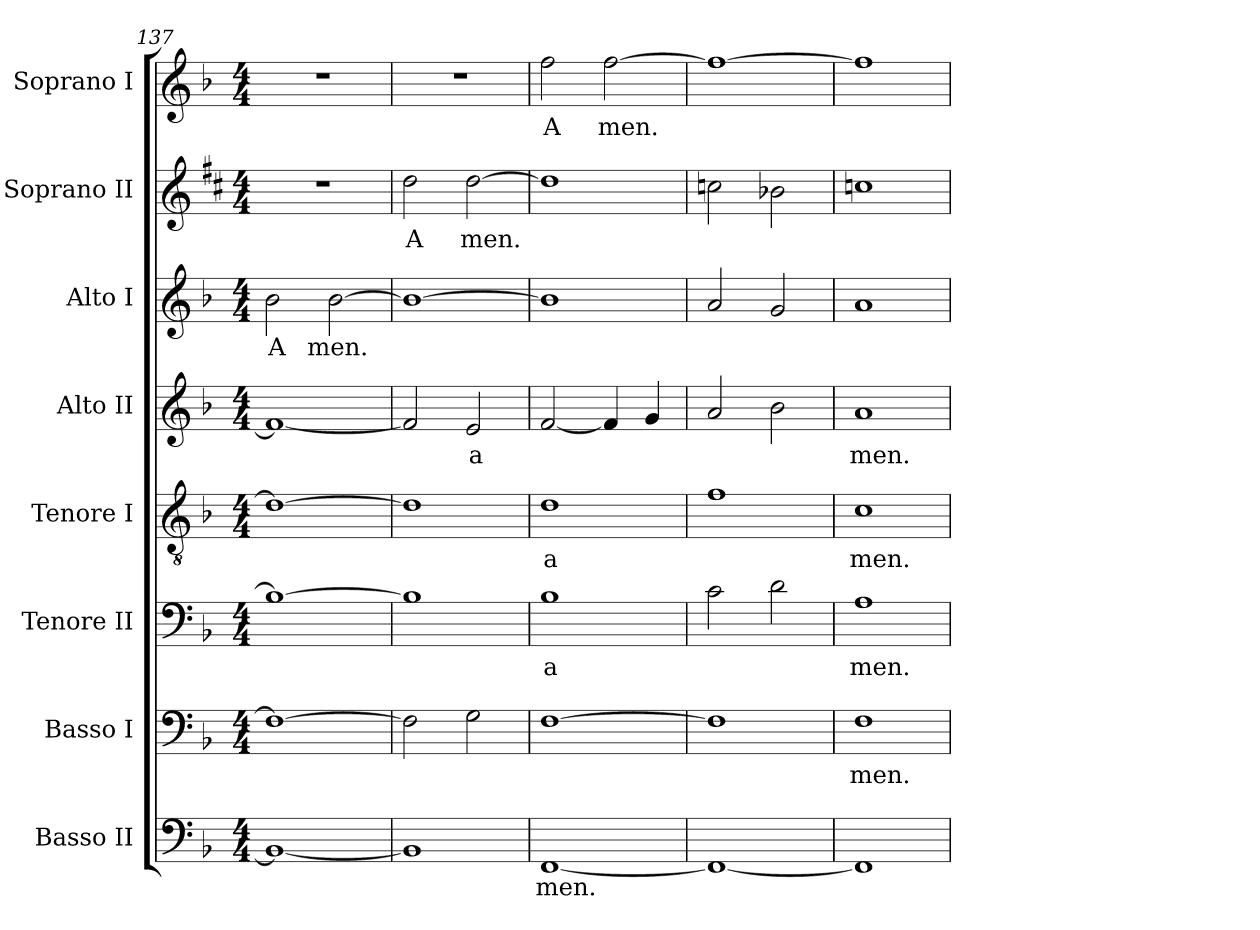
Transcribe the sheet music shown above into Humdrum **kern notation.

**kern	**text	**kern	**text	**kern	**text	**kern	**text	**kern	**text	**kern	**text	**kern	**text	**kern	**text
*part8	*part8	*part7	*part7	*part6	*part6	*part5	*part5	*part4	*part4	*part3	*part3	*part2	*part2	*part1	*part1
*staff8	*staff8	*staff7	*staff7	*staff6	*staff6	*staff5	*staff5	*staff4	*staff4	*staff3	*staff3	*staff2	*staff2	*staff1	*staff1
*I"Basso II	*	*I"Basso I	*	*I"Tenore II	*	*I"Tenore I	*	*I"Alto II	*	*I"Alto I	*	*I"Soprano II	*	*I"Soprano I	*
*I'B	*	*I'B	*	*I'T	*	*I'T	*	*I'A	*	*I'A	*	*I'S	*	*I'S	*
*clefF4	*	*clefF4	*	*clefF4	*	*clefGv2	*	*clefG2	*	*clefG2	*	*clefG2	*	*clefG2	*
*k[b-]	*	*k[b-]	*	*k[b-]	*	*k[b-]	*	*k[b-]	*	*k[b-]	*	*k[f#c#]	*	*k[b-]	*
*F:	*	*F:	*	*F:	*	*F:	*	*F:	*	*F:	*	*D:	*	*F:	*
*M4/4	*	*M4/4	*	*M4/4	*	*M4/4	*	*M4/4	*	*M4/4	*	*M4/4	*	*M4/4	*
=137	=137	=137	=137	=137	=137	=137	=137	=137	=137	=137	=137	=137	=137	=137	=137
1BB-_	.	1F_	.	1B-_	.	1d_	.	1f_	.	2b-\	A	1r	.	1r	.
.	.	.	.	.	.	.	.	.	.	[2b-\	men.	.	.	.	.
=138	=138	=138	=138	=138	=138	=138	=138	=138	=138	=138	=138	=138	=138	=138	=138
1BB-]	.	2F\]	.	1B-]	.	1d]	.	2f/]	.	1b-_	.	2dd\	A	1r	.
.	.	2G\	.	.	.	.	.	2e/	a	.	.	[2dd\	men.	.	.
!!LO:PB:g=z
=139	=139	=139	=139	=139	=139	=139	=139	=139	=139	=139	=139	=139	=139	=139	=139
[1FF	men.	[1F	.	1B-	a	1d	a	[2f/	.	1b-]	.	1dd]	.	2ff\	A
.	.	.	.	.	.	.	.	4f/]	.	.	.	.	.	[2ff\	men.
.	.	.	.	.	.	.	.	4g/	.	.	.	.	.	.	.
=140	=140	=140	=140	=140	=140	=140	=140	=140	=140	=140	=140	=140	=140	=140	=140
1FF_	.	1F]	.	2c\	.	1f	.	2a/	.	2a/	.	2ccn\	.	1ff_	.
.	.	.	.	2d\	.	.	.	2b-\	.	2g/	.	2b-X\	.	.	.
=141	=141	=141	=141	=141	=141	=141	=141	=141	=141	=141	=141	=141	=141	=141	=141
1FF]	.	1F	men.	1A	men.	1c	men.	1a	men.	1a	.	1ccn	.	1ff]	.
=	=	=	=	=	=	=	=	=	=	=	=	=	=	=	=
*-	*-	*-	*-	*-	*-	*-	*-	*-	*-	*-	*-	*-	*-	*-	*-
